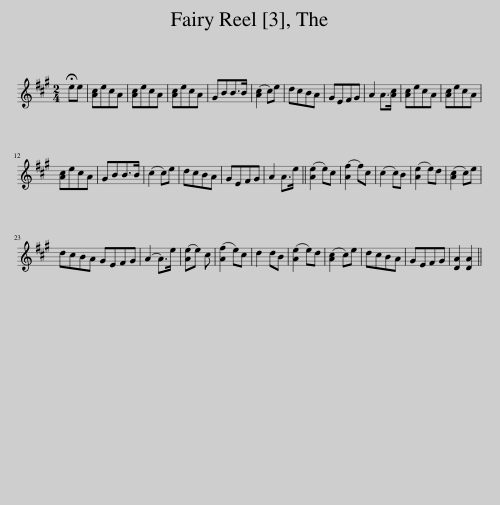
X:1
L:1/8
M:2/4
I:linebreak $
K:A
V:1 treble
V:1
 !fermata!ee | [Ac]ecA | [Ac]ecA | [Ac]ecA | GBB>B | %5
 ([Ac]2 c)e | dcBA | GEFG | A2 A>[Ac] | [Ac]ecA | %10
 [Ac]ecA |$ [Ac]ecA | GBB>B | (c2 c)e | dcBA | %15
 GEFG | A2 A>e || ([Ae]2 e)c | ([Af]2 f)c | (c2 c)B | %20
 ([Ae]2 e)d | ([Ac]2 c)e |$ dcBA GEFG | (A2 A>)e | ([Ae]e) c | %25
 ([Af]2 e)c | d2 dB | ([Ae]2 e)d | ([Ac]2 c)e | dcBA | %30
 GEFG | [DA]2 [DA]2 || %32
